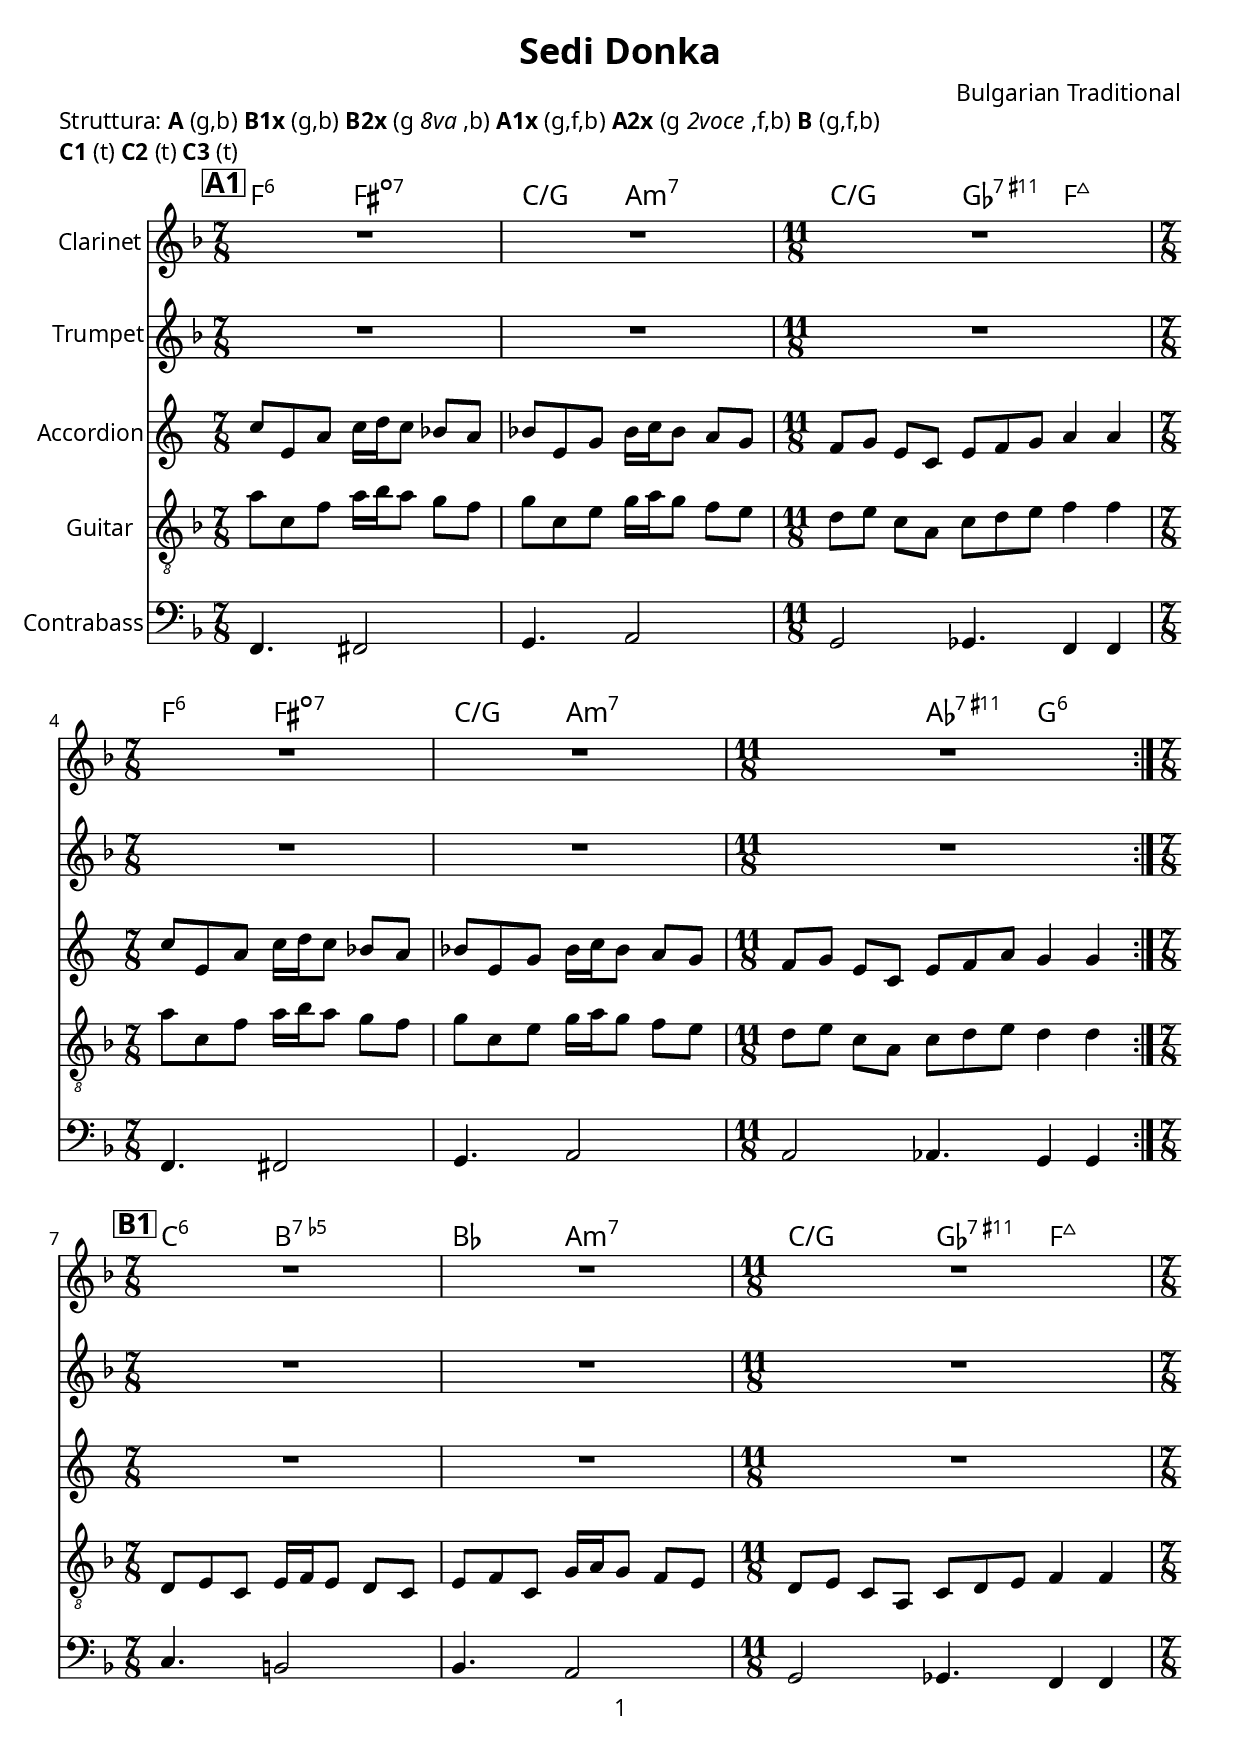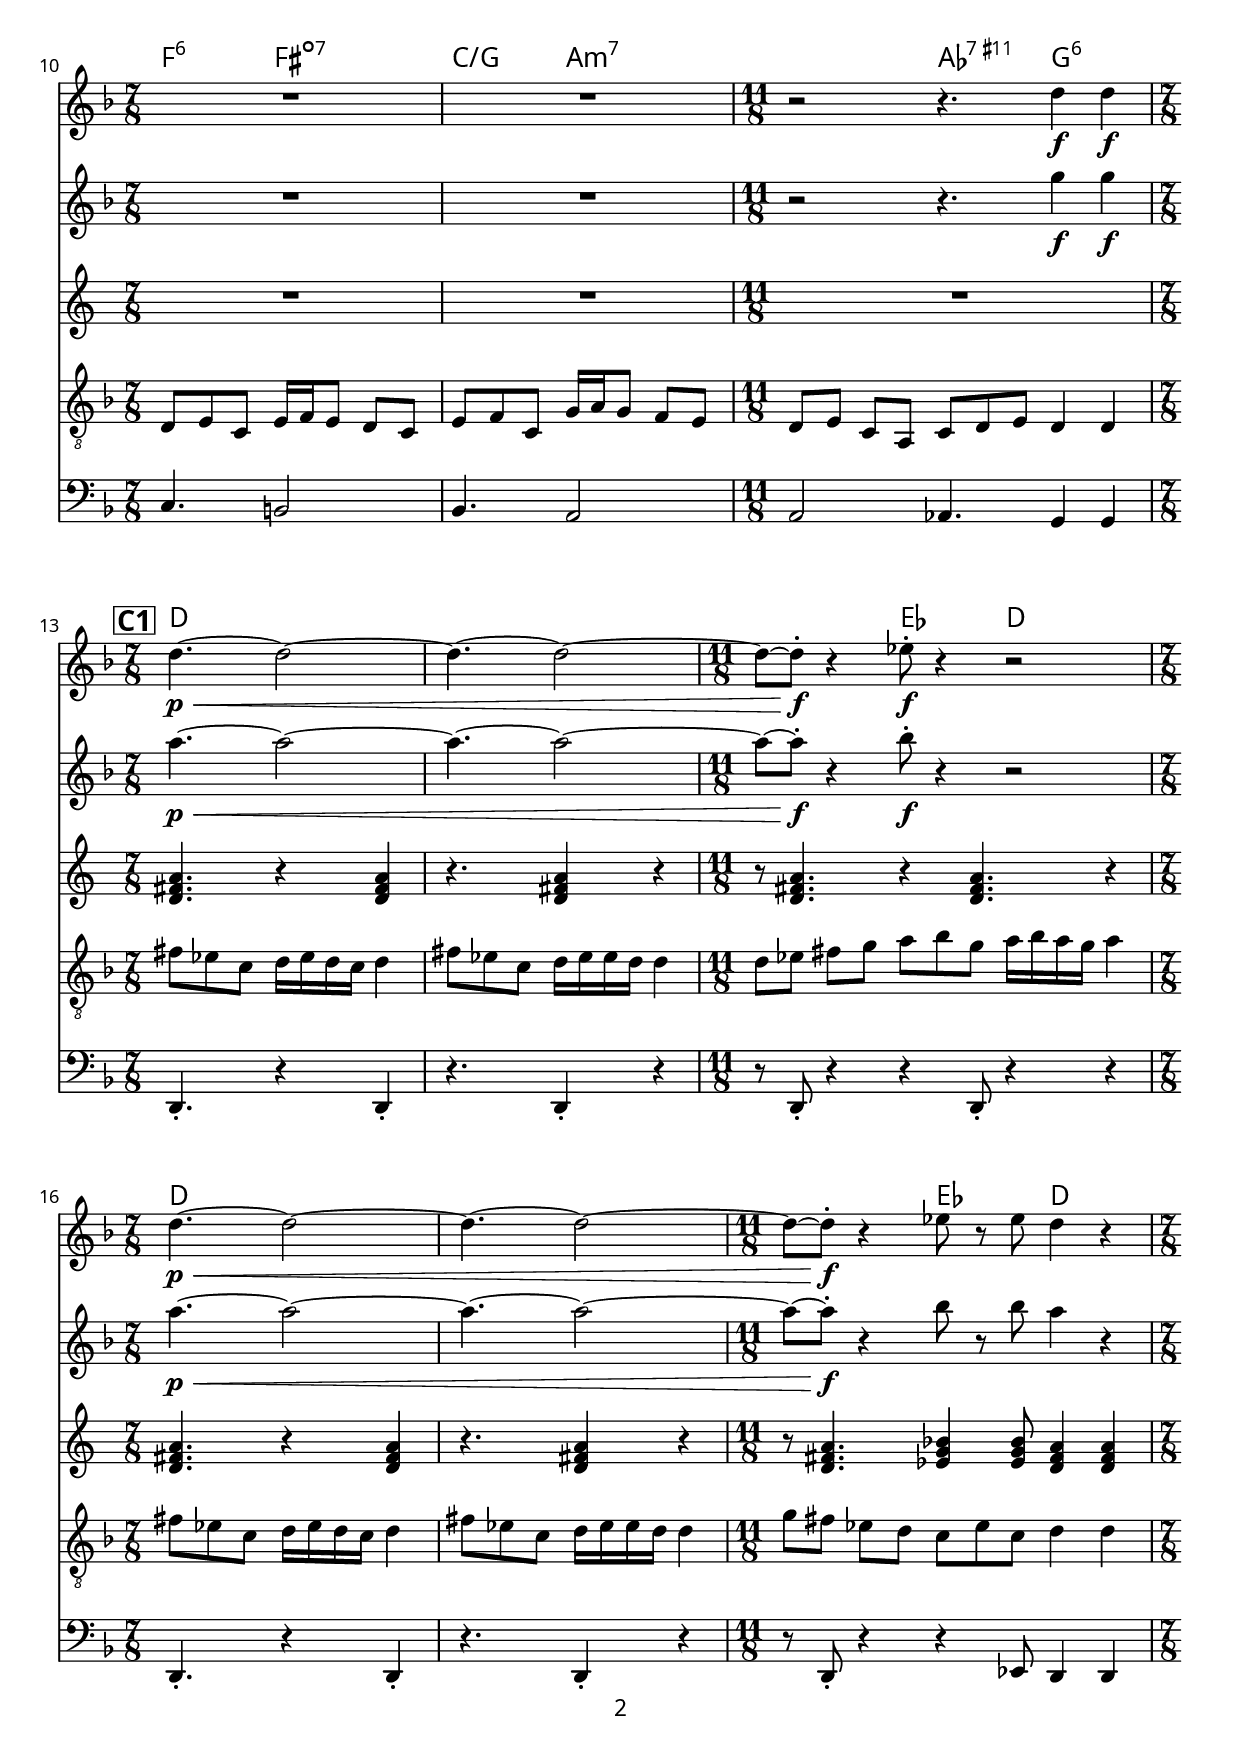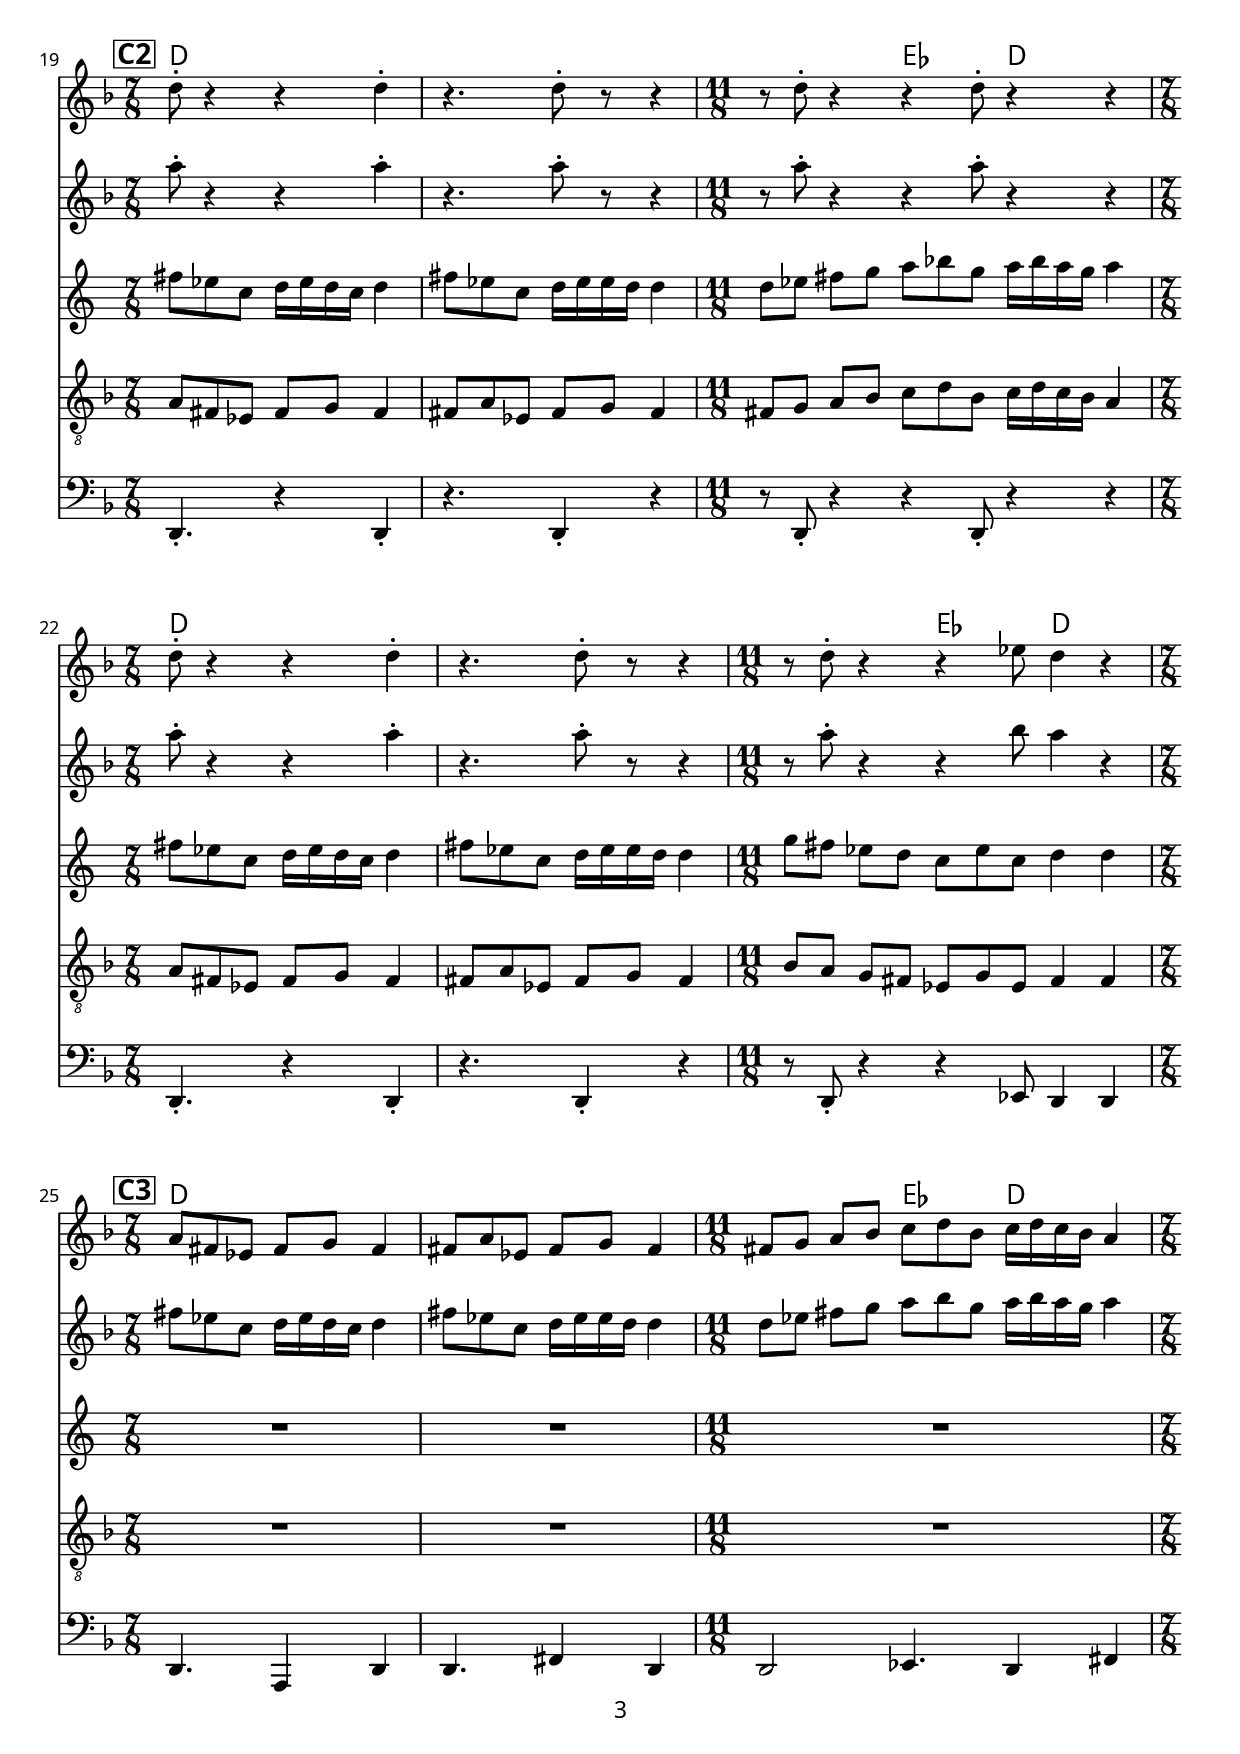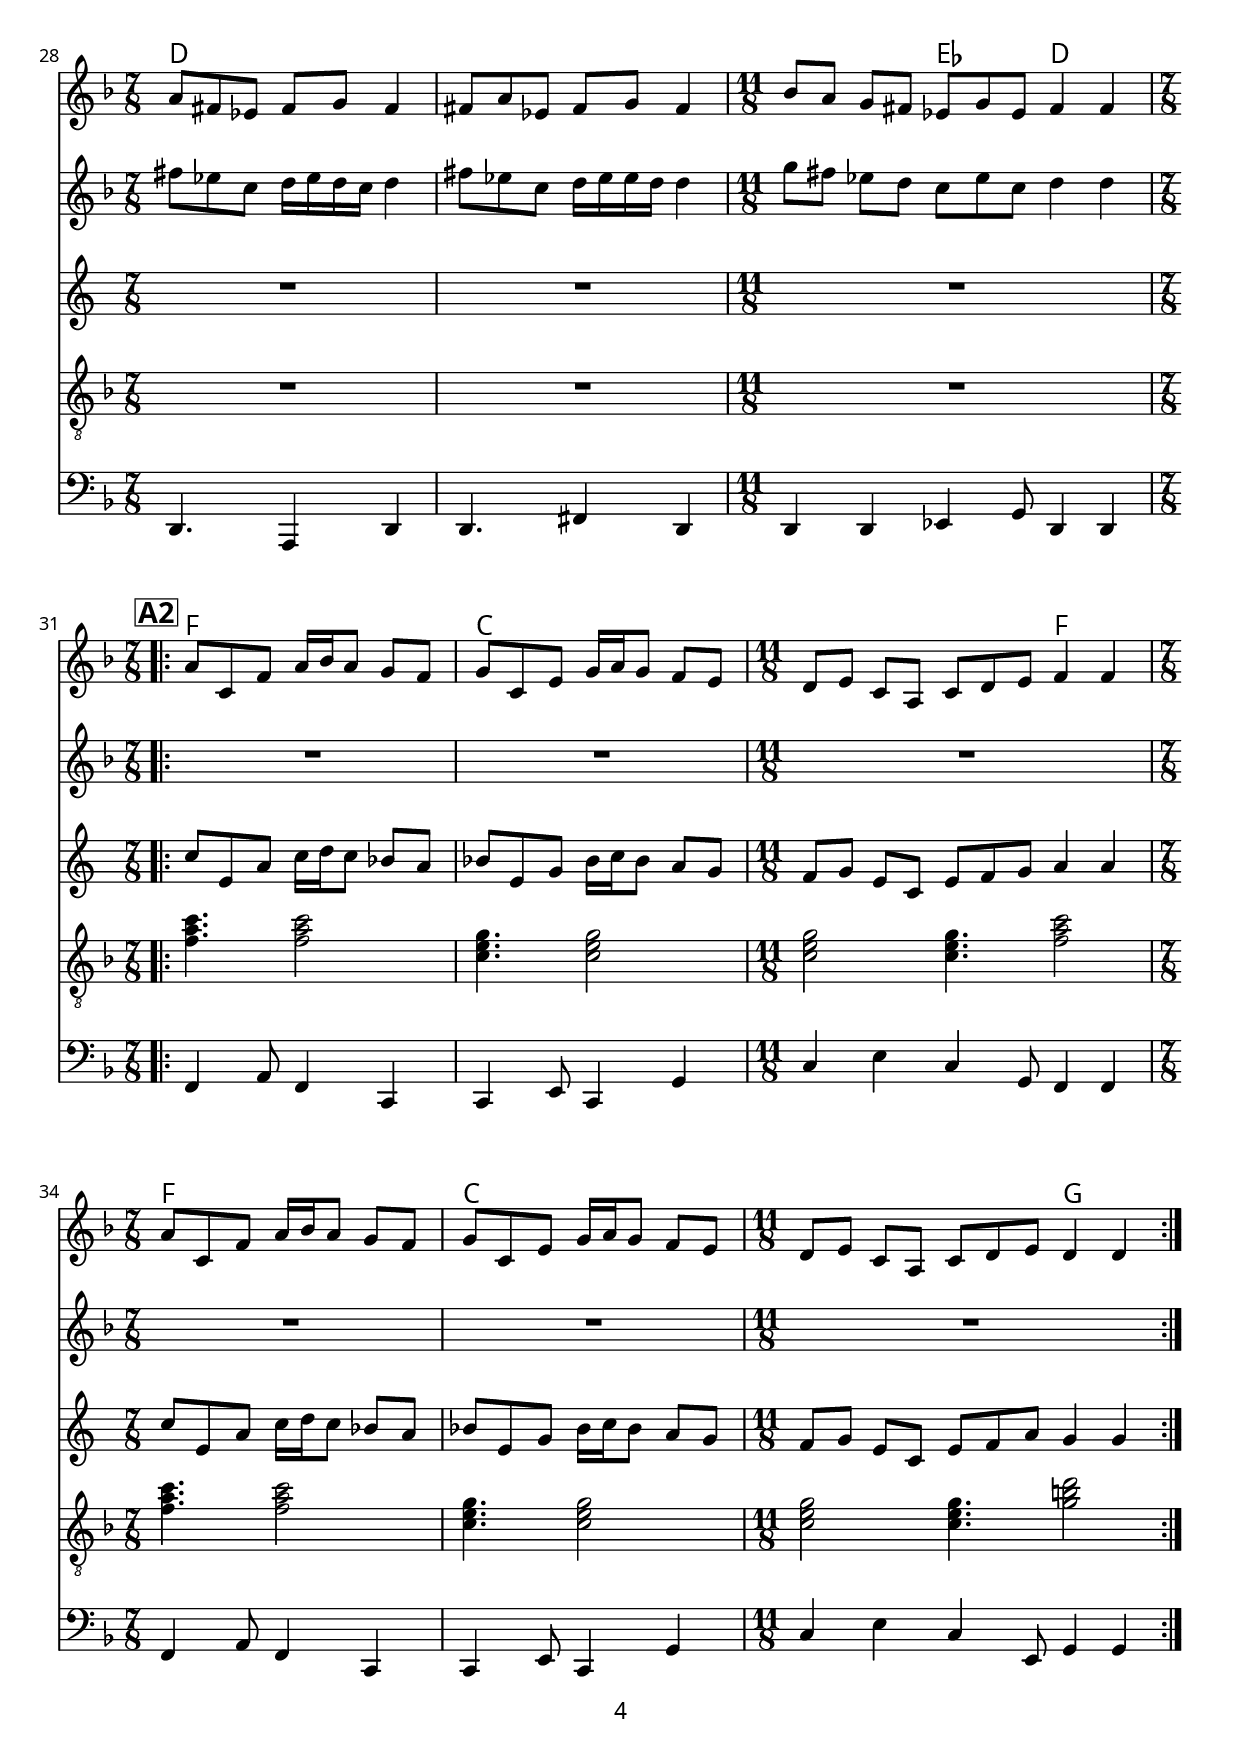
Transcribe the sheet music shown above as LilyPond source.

% INITIALIZATION {{{
  \version "2.18.2"

  \header {
    title = "Sedi Donka"
    composer = "Bulgarian Traditional"
  }

  \paper{
    print-first-page-number = ##t
    oddHeaderMarkup = \markup \null
    evenHeaderMarkup = \markup \null
    oddFooterMarkup = \markup {
      \fill-line {
        \on-the-fly \print-page-number-check-first
        \fromproperty #'page:page-number-string
      }
    }
    evenFooterMarkup = \oddFooterMarkup
    #(set-global-staff-size 10)

    myStaffSize = #20
    fonts = #(make-pango-font-tree
    "FontAwesome"
    "FontAwesome"
    "FontAwesome"
    (/ myStaffSize 20))
}

global = {
  \key f \major
  \numericTimeSignature
  \time #'(3 2 2) 7/8
  \set Score.markFormatter = #format-mark-box-alphabet
}

struttura = \markup {
  \column {
    \line {
      Struttura: \bold{A}(g,b) \bold{B1x}(g,b) \bold{B2x}(g\italic{8va},b) 
      \bold{A1x}(g,f,b) \bold{A2x}(g\italic{2voce},f,b) \bold{B}(g,f,b)
    }
    \line {
      \bold{C1}(t) \bold{C2}(t) \bold{C3}(t)
    }
  }
}
% }}}

% PARTE A {{{
  temaA={
    \repeat volta 2 {
      \time #'(3 2 2) 7/8
      a8 c, f a16 bes a8 g f| g c, e g16 a g8 f e |
      \time #'(2 2 3 2 2) 11/8
      d e c a c d e f4 f|
      \time #'(3 2 2) 7/8
      a8 c, f a16 bes a8 g f| g c, e g16 a g8 f e |
      \time #'(2 2 3 2 2) 11/8
      d e c a c d e d4 d|
    }
  }

  accordiA=\chordmode{
    \repeat volta 2 {
      \set chordChanges = ##t
      \time #'(3 2 2) 7/8
      f4. f2| c4. c2|
      \time #'(2 2 3 2 2) 11/8
      c2 c4. f2:|
      \time #'(3 2 2) 7/8
      f4. f2| c4. c2|
      \time #'(2 2 3 2 2) 11/8
      c2 c4. g2|
    }
  }

  accordiAfusion=\chordmode{
    \repeat volta 2 {
      \set chordChanges = ##t
      \time #'(3 2 2) 7/8
      f4.:6 fis2:dim7| c4./g a2:m7|
      \time #'(2 2 3 2 2) 11/8
      c2/g ges4.:7.11+ f2:maj7|
      \time #'(3 2 2) 7/8
      f4.:6 fis2:dim7| c4./g a2:m7|
      \time #'(2 2 3 2 2) 11/8
      a2:m7 aes4.:7.11+ g2:6
    }
  }

  bassoAfusion={
    \repeat volta 2 {
      \time #'(3 2 2) 7/8
      f,4. fis2| g4. a2|
      \time #'(2 2 3 2 2) 11/8
      g2 ges4. f4 f|
      \time #'(3 2 2) 7/8
      f4. fis2| g4. a2|
      \time #'(2 2 3 2 2) 11/8
      a2 aes4. g4 g|
    }
  }

  bassoA={
    \repeat volta 2 {
      \time #'(3 2 2) 7/8
      f4 a8 f4 c| c4 e8 c4 g'4|
      \time #'(2 2 3 2 2) 11/8
      c4 e c g8 f4 f|
      \time #'(3 2 2) 7/8
      f4 a8 f4 c| c4 e8 c4 g'4|
      \time #'(2 2 3 2 2) 11/8
      c4 e c e,8 g4 g|
    }
  }

  temaAdue={
    \repeat volta 2 {
      \time #'(3 2 2) 7/8
      c8 e, a c16 d c8 bes a| bes e, g bes16 c bes8 a g |
      \time #'(2 2 3 2 2) 11/8
      f g e c e f g a4 a|
      \time #'(3 2 2) 7/8
      c8 e, a c16 d c8 bes a| bes e, g bes16 c bes8 a g |
      \time #'(2 2 3 2 2) 11/8
      f g e c e f a g4 g|
    }
  }
  % }}}

  % {{{ PARTE B
  temaB={
    \time #'(3 2 2) 7/8
    d,8 e c e16 f e8 d c| e f c g'16 a g8 f e |
    \time #'(2 2 3 2 2) 11/8
    d e c a c d e f4 f|
    \time #'(3 2 2) 7/8
    d8 e c e16 f e8 d c| e f c g'16 a g8 f e |
    \time #'(2 2 3 2 2) 11/8
    d e c a c d e d4 d|
  }

  accordiB=\chordmode{
    \set chordChanges = ##t
    \time #'(3 2 2) 7/8
    c4. c2| c4. c2|
    \time #'(2 2 3 2 2) 11/8
    c2 c4. f4 f|
    \time #'(3 2 2) 7/8
    c4. c2| c4. c2|
    \time #'(2 2 3 2 2) 11/8
    c2 c4. g2|
  }

  accordiBfusion=\chordmode{
    \set chordChanges = ##t
    \time #'(3 2 2) 7/8
    c4.:6 b2:7.5-| bes4. a2:m7|
    \time #'(2 2 3 2 2) 11/8
    c2/g ges4.:7.11+ f2:maj7|
    \time #'(3 2 2) 7/8
    f4.:6 fis2:dim7| c4./g a2:m7|
    \time #'(2 2 3 2 2) 11/8
    a2:m7 aes4.:7.11+ g2:6
  }

  bassoBfusion={
    \time #'(3 2 2) 7/8
    c4. b2| bes4. a2|
    \time #'(2 2 3 2 2) 11/8
    g2 ges4. f4 f|
    \time #'(3 2 2) 7/8
    c'4. b2| bes4. a2|
    \time #'(2 2 3 2 2) 11/8
    a2 aes4. g4 g|
  }

  trombaBintro={
    R1*2*7/8|
    \time #'(2 2 3 2 2) 11/8
    R1*11/8|
    \time #'(3 2 2) 7/8
    R1*2*7/8|
    \time #'(2 2 3 2 2) 11/8
    r2 r4. g'4\f g\f
  }

  clarinoBintro={
    R1*2*7/8|
    \time #'(2 2 3 2 2) 11/8
    R1*11/8|
    \time #'(3 2 2) 7/8
    R1*2*7/8|
    \time #'(2 2 3 2 2) 11/8
    r2 r4. d4\f d\f
  }

  fisaBintro={
    \time #'(3 2 2) 7/8
    c4. b2| bes4. a2|
    \time #'(2 2 3 2 2) 11/8
    g2 ges4. f4 f|
    \time #'(3 2 2) 7/8
    c'4. b2| bes4. a2|
    \time #'(2 2 3 2 2) 11/8
    a2 aes4. g4\f g\f|
  }

  % }}}

  % PARTE C {{{
    temaC={
      \time #'(3 2 2) 7/8
      fis' 8 ees c d16 ees d c d4 | fis 8 ees c d16 ees ees d d4 |
      \time #'(2 2 3 2 2) 11/8
      d8 ees fis g a bes g a16 bes a g a4|
      \time #'(3 2 2) 7/8
      fis 8 ees c d16 ees d c d4 | fis 8 ees c d16 ees ees d d4 |
      \time #'(2 2 3 2 2) 11/8
      g8 fis ees d c ees c d4 d|
    }

    temaCdue={
      \time #'(3 2 2) 7/8
      a8 fis ees fis g fis4| fis8 a ees fis g fis4|
      \time #'(2 2 3 2 2) 11/8
      fis8 g a bes c d bes c16 d c bes a4|
      \time #'(3 2 2) 7/8
      a8 fis ees fis g fis4| fis8 a ees fis g fis4|
      \time #'(2 2 3 2 2) 11/8
      bes8 a g fis ees g ees fis4 fis|
    }

    accordiC=\chordmode{
      \set chordChanges = ##t
      \time #'(3 2 2) 7/8
      d4. d2| d4. d2|
      \time #'(2 2 3 2 2) 11/8
      d2 ees4. d2|
      \time #'(3 2 2) 7/8
      d4. d2| d4. d2|
      \time #'(2 2 3 2 2) 11/8
      d2 ees4. d2|
    }

    bassoC={
      \time #'(3 2 2) 7/8
      d4. a4 d4|d4. fis4 d4|
      \time #'(2 2 3 2 2) 11/8
      d2 ees4. d4 fis|
      \time #'(3 2 2) 7/8
      d4. a4 d4|d4. fis4 d4|
      \time #'(2 2 3 2 2) 11/8
      d4 d ees g8 d4 d|
    }

    bassoCcinque={
      \time #'(3 2 2) 7/8
      d4.-.  r4 d4-. | r4. d4-. r4|
      \time #'(2 2 3 2 2) 11/8
      r8 d8-. r4 r4 d8-. r4 r4|
      \time #'(3 2 2) 7/8
      d4.-.  r4 d4-. | r4. d4-. r4|
      \time #'(2 2 3 2 2) 11/8
      r8 d8-. r4 r4 ees8 d4 d|
    }

    accordionCcinque=\chordmode{
      \time #'(3 2 2) 7/8
      d4. r4 d4 | r4. d4 r4|
      \time #'(2 2 3 2 2) 11/8
      r8 d4. r4 d4. r4|
      \time #'(3 2 2) 7/8
      d4. r4 d4 | r4. d4 r4|
      \time #'(2 2 3 2 2) 11/8
      r8 d4. ees4 ees8 d4 d|
    }

    trombaC={
      \time #'(3 2 2) 7/8
      fis4.-. fis4-. fis4-.| fis4.-. fis4-. fis4-. |
      \time #'(2 2 3 2 2) 11/8
      fis2 g4. fis4-. fis4-.|
      \time #'(3 2 2) 7/8
      fis4.-. fis4-. fis4-.| fis4.-. fis4-. fis4-. |
      \time #'(2 2 3 2 2) 11/8
      fis4 fis4 g bes8 fis4-. fis-.
    }

    trombaCcinqueLungo={
      \time #'(3 2 2) 7/8
      a4.~\p\< a2~ | a4.~ a2~ |
      \time #'(2 2 3 2 2) 11/8
      a8~ a8-.\f r4 bes8-.\f r4 r2|
      \time #'(3 2 2) 7/8
      a4.~\p\< a2~ | a4.~ a2~ |
      \time #'(2 2 3 2 2) 11/8
      a8~ a8-.\f r4 bes8 r bes a4 r4|
    }

    trombaCcinque={
      \time #'(3 2 2) 7/8
      a8-. r4 r4 a4-. | r4. a8-. r8 r4| 
      \time #'(2 2 3 2 2) 11/8
      r8 a8-. r4 r4 a8-. r4 r4|
      \time #'(3 2 2) 7/8
      a8-. r4 r4 a4-. | r4. a8-. r8 r4| 
      \time #'(2 2 3 2 2) 11/8
      r8 a8-. r4 r4 bes8 a4 r4 |
    }

    clarinoC={
      \time #'(3 2 2) 7/8
      d4.-. d4-. d4-.| d4.-. d4-. d4-. |
      \time #'(2 2 3 2 2) 11/8
      d2 ees4. d4-. d4-.|
      \time #'(3 2 2) 7/8
      d4.-. d4-. d4-.| d4.-. d4-. d4-. |
      \time #'(2 2 3 2 2) 11/8
      d4 d4 ees g8 d4-. d-.|
    }

    clarinoCcinqueLungo={
      \time #'(3 2 2) 7/8
      d4.~\p\< d2~ | d4.~ d2~ |
      \time #'(2 2 3 2 2) 11/8
      d8~ d8-.\f r4 ees8-.\f r4 r2|
      \time #'(3 2 2) 7/8
      d4.~\p\< d2~ | d4.~ d2~ |
      \time #'(2 2 3 2 2) 11/8
      d8~ d8-.\f r4 ees8 r ees d4 r4|
    }

    clarinoCcinque={
      \time #'(3 2 2) 7/8
      d8-. r4 r4 d4-. | r4. d8-. r8 r4| 
      \time #'(2 2 3 2 2) 11/8
      r8 d8-. r4 r4 d8-. r4 r4|
      \time #'(3 2 2) 7/8
      d8-. r4 r4 d4-. | r4. d8-. r8 r4| 
      \time #'(2 2 3 2 2) 11/8
      r8 d8-. r4 r4 ees8 d4 r4|
    }
    % }}}

    % PARTE D {{{

      temaD={
        \time #'(3 2 2) 7/8
        c,8 d c c bes a g| bes c bes a g fis g|
        \time #'(2 2 3 2 2) 11/8
        a bes \tuplet 3/2 {a16 bes a} g8 a a g fis g a4|
        \time #'(3 2 2) 7/8
        c8 d c c bes a g| bes c bes a g fis g|
        \time #'(2 2 3 2 2) 11/8
        a8 a g fis g fis ees  d4 d|
      }

      temaDdue={
        \time #'(3 2 2) 7/8
        ees'8 f ees ees d c bes| d ees d d c bes a|
        \time #'(2 2 3 2 2) 11/8
        c d \tuplet 3/2 {c16 d c} bes8 c c bes a bes c4|
        \time #'(3 2 2) 7/8
        ees8 f ees ees d c bes| d ees d d c bes a|
        \time #'(2 2 3 2 2) 11/8
        c c bes a bes a g fis4 fis|
      }

      accordiD=\chordmode{
        \set chordChanges = ##t
        \time #'(3 2 2) 7/8
        c4.:m c2:m| g4.:m g2:m|
        \time #'(2 2 3 2 2) 11/8
        d2 c4.:m d2|
        \time #'(3 2 2) 7/8
        c4.:m c2:m| g4.:m g2:m|
        \time #'(2 2 3 2 2) 11/8
        d2 c4.:m d2|
      }

      % }}}

      % MAIN {{{

        pausa = {
          R1*2*7/8|
          \time #'(2 2 3 2 2) 11/8
          R1*11/8|
          \time #'(3 2 2) 7/8
          R1*2*7/8|
          \time #'(2 2 3 2 2) 11/8
          R1*11/8|
        }

        clarinet = \relative c'' {
          %\transposition bes
          \global
          \pausa
          \clarinoBintro
          \clarinoCcinqueLungo
          \clarinoCcinque
          \temaCdue
          \temaA
        }

        trumpetBb = \relative c'' {
          %\transposition bes
          \global
          \pausa
          \trombaBintro
          \trombaCcinqueLungo
          \trombaCcinque  
          \relative c'{\temaC}
          \pausa
        }

        accordion = \relative c'' {
          \temaAdue
          \pausa
          \accordionCcinque
          \temaC
          \pausa
          \temaAdue
        }

        guitar = \relative c'' {
          \global
          \mark \markup{ \box \bold{A1} }
          \temaA
          \mark \markup{ \box \bold{B1} }
          \temaB
          \mark \markup{ \box \bold{C1} }
          \temaC
          \mark \markup{ \box \bold{C2} }
          \break
          \temaCdue
          \mark \markup{ \box \bold{C3} }
          \pausa
          \mark \markup{ \box \bold{A2} }
          \accordiA
        }

        contrabass = \relative c {
          \global
          \bassoAfusion
          \bassoBfusion
          \bassoCcinque
          \bassoCcinque
          \bassoC
          \bassoA
        }

        chordsPart ={
          \new ChordNames {
            \accordiAfusion
            \accordiBfusion
            \accordiC
            \accordiC
            \accordiC
            \accordiA
          }
        }

        accordionPart = \new Staff \with {
          instrumentName = "Accordion"
          midiInstrument = "piano"
        } \accordion

        clarinetPart = \new Staff \with {
          instrumentName = "Clarinet"
          midiInstrument = "clarinet"
        } \clarinet

        trumpetPart =  \new Staff \with {
          instrumentName = "Trumpet"
          midiInstrument = "trumpet"
        } \trumpetBb

        guitarPart = \new Staff \with {
          instrumentName = "Guitar"
          midiInstrument = "guitar"
        } { \clef "treble_8" \guitar }

        contrabassPart = \new Staff \with {
          instrumentName = "Contrabass"
          midiInstrument = "tuba"
        } { \clef bass \contrabass }

        \book{
          \bookOutputSuffix "Score"
          \struttura
          \score {
            <<
              \chordsPart
              \clarinetPart
              \trumpetPart
              \accordionPart
              \guitarPart
              \contrabassPart
            >>
            \layout {
            }
            \midi {
              \context {
                \Score
                tempoWholesPerMinute = #(ly:make-moment 120 4)
              }
            }
          }
        }
        %}}}
